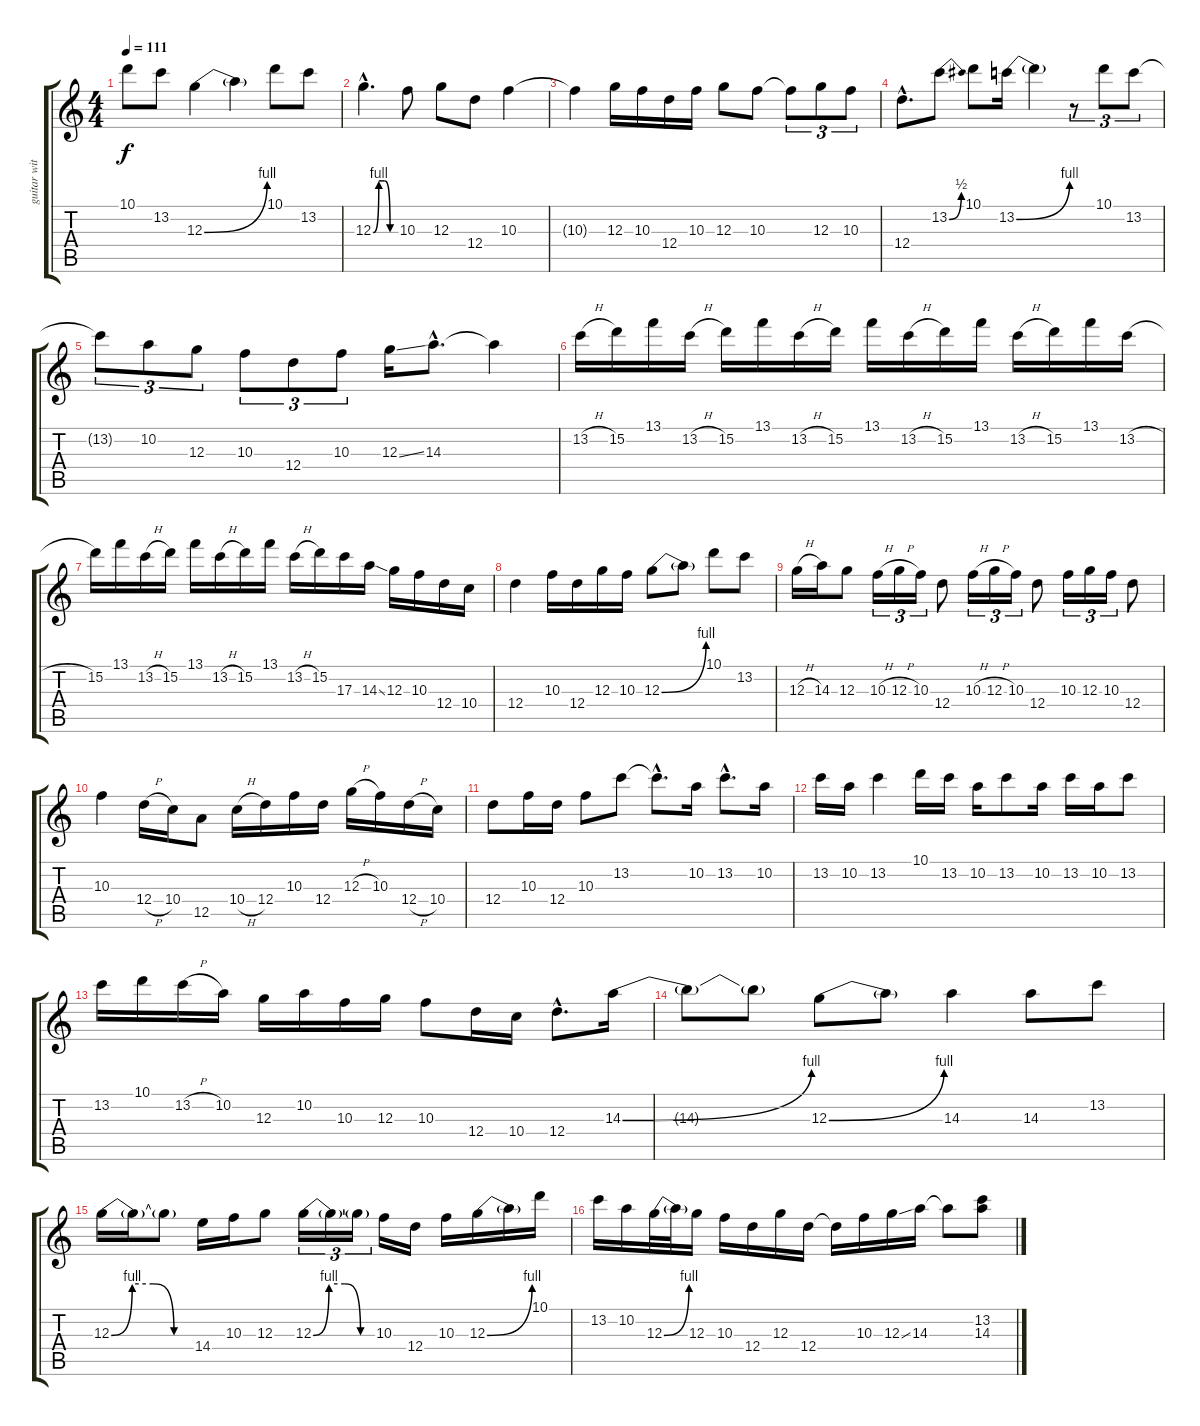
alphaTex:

\track ("guitar with heavy wah-wah" "guitar wit") {instrument acousticguitarnylon}
\staff {score tabs}
\tuning (E4 B3 G3 D3 A2 E2) {hide}
\ts (4 4)
\tempo 111
\clef g2
\ks c
10.1.8{dy f} 13.2.8 12.3{be (bend 0 0 60 4)}.4 12.3{t}.4 10.1.8 13.2.8 |
12.3{be (custom 0 0 15 4 30 4 45 0 60 0) hac}.4{d} 10.3.8 12.3.8 12.4.8 10.3.4 |
10.3{t}.4 12.3.16 10.3.16 12.4.16 10.3.16 12.3.8 10.3.8 10.3{t}.8{tu (3 2)} 12.3.8{tu (3 2)} 10.3.8{tu (3 2)} |
12.4{hac}.8{d} 13.2{be (bend 0 0 60 2)}.8 10.1.8 13.2{be (bend 0 0 60 4)}.16 13.2{t}.4 r.8{tu (3 2)} 10.1.8{tu (3 2)} 13.2.8{tu (3 2)} |
13.2{t}.8{tu (3 2)} 10.2.8{tu (3 2)} 12.3.8{tu (3 2)} 10.3.8{tu (3 2)} 12.4.8{tu (3 2)} 10.3.8{tu (3 2)} 12.3{ss}.16 14.3{hac}.8{d} 14.3{t}.4 |
13.2{h}.16 15.2.16 13.1.16 13.2{h}.16 15.2.16 13.1.16 13.2{h}.16 15.2.16 13.1.16 13.2{h}.16 15.2.16 13.1.16 13.2{h}.16 15.2.16 13.1.16 13.2{h}.16 |
15.2.16 13.1.16 13.2{h}.16 15.2.16 13.1.16 13.2{h}.16 15.2.16 13.1.16 13.2{h}.16 15.2.16 17.3.16 14.3{ss}.16 12.3.16 10.3.16 12.4.16 10.4.16 |
12.4.4 10.3.16 12.4.16 12.3.16 10.3.16 12.3{be (bend 0 0 60 4)}.8 12.3{t}.8 10.1.8 13.2.8 |
12.3{h}.16 14.3.16 12.3.8 10.3{h}.16{tu (3 2)} 12.3{h}.16{tu (3 2)} 10.3.16{tu (3 2)} 12.4.8 10.3{h}.16{tu (3 2)} 12.3{h}.16{tu (3 2)} 10.3.16{tu (3 2)} 12.4.8 10.3.16{tu (3 2)} 12.3.16{tu (3 2)} 10.3.16{tu (3 2)} 12.4.8 |
10.3.4 12.4{h}.16 10.4.16 12.5.8 10.4{h}.16 12.4.16 10.3.16 12.4.16 12.3{h}.16 10.3.16 12.4{h}.16 10.4.16 |
12.4.8 10.3.16 12.4.16 10.3.8 13.2.8 13.2{hac t}.8{d} 10.2.16 13.2{hac}.8{d} 10.2.16 |
13.2.16 10.2.16 13.2.4 10.1.16 13.2.16 10.2.16 13.2.8 10.2.16 13.2.16 10.2.16 13.2.8 |
13.2.16 10.1.16 13.2{h}.16 10.2.16 12.3.16 10.2.16 10.3.16 12.3.16 10.3.8 12.4.16 10.4.16 12.4{hac}.8{d} 14.3{be (bend 0 0 60 4)}.16 |
14.3{t}.8 14.3{t}.8 12.3{be (bend 0 0 60 4)}.8 12.3{t}.8 14.3.4 14.3.8 13.2.8 |
12.3{be (custom 0 0 15 4 30 4 45 0 60 0)}.16 12.3{t}.16 12.3{t}.8 14.4.16 10.3.16 12.3.8 12.3{be (custom 0 0 15 4 30 4 45 0 60 0)}.16{tu (3 2)} 12.3{t}.16{tu (3 2)} 12.3{t}.16{tu (3 2)} 10.3.16 12.4.16 10.3.16 12.3{be (bend 0 0 60 4)}.16 12.3{t}.16 10.1.16 |
13.2.16 10.2.16 12.3{be (bend 0 0 60 4)}.32 12.3{t}.32 12.3.16 10.3.16 12.4.16 12.3.16 12.4.16 12.4{t}.16 10.3.16 12.3{ss}.16 14.3.16 14.3{t}.8 (13.2 14.3).8
